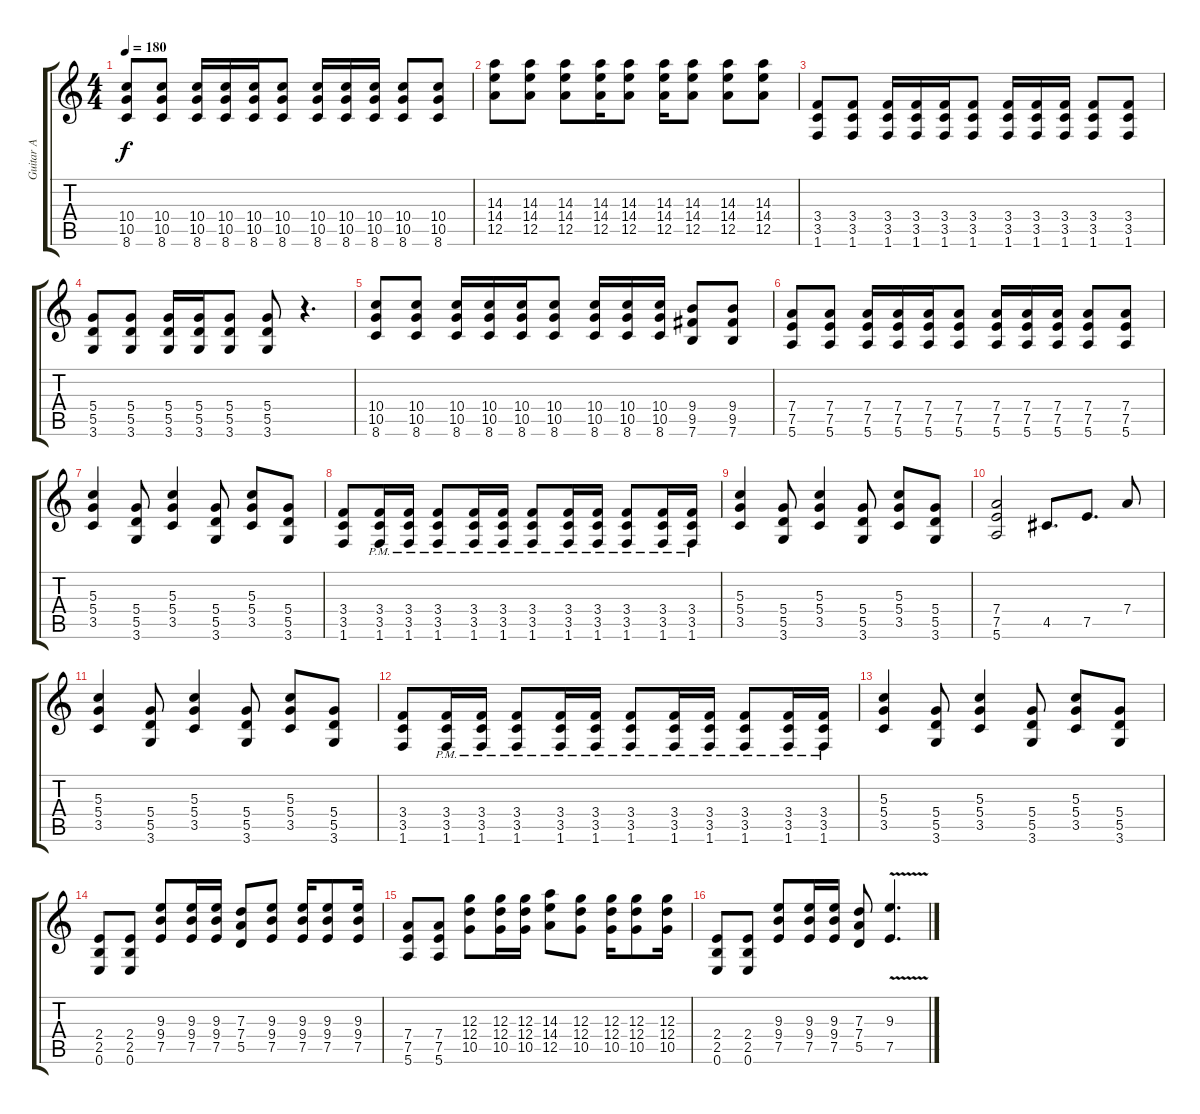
\track ("Guitar A" "Guitar A") {instrument distortionguitar}
\staff {score tabs}
\tuning (E4 B3 G3 D3 A2 E2) {hide}
\ts (4 4)
\tempo 180
\clef g2
\ks c
(10.4 10.5 8.6).8{dy f} (10.4 10.5 8.6).8 (10.4 10.5 8.6).16 (10.4 10.5 8.6).16 (10.4 10.5 8.6).16 (10.4 10.5 8.6).8 (10.4 10.5 8.6).16 (10.4 10.5 8.6).16 (10.4 10.5 8.6).16 (10.4 10.5 8.6).8 (10.4 10.5 8.6).8 |
(14.3 14.4 12.5).8 (14.3 14.4 12.5).8 (14.3 14.4 12.5).8 (14.3 14.4 12.5).16 (14.3 14.4 12.5).8 (14.3 14.4 12.5).16 (14.3 14.4 12.5).8 (14.3 14.4 12.5).8 (14.3 14.4 12.5).8 |
(3.4 3.5 1.6).8 (3.4 3.5 1.6).8 (3.4 3.5 1.6).16 (3.4 3.5 1.6).16 (3.4 3.5 1.6).16 (3.4 3.5 1.6).8 (3.4 3.5 1.6).16 (3.4 3.5 1.6).16 (3.4 3.5 1.6).16 (3.4 3.5 1.6).8 (3.4 3.5 1.6).8 |
(5.4 5.5 3.6).8 (5.4 5.5 3.6).8 (5.4 5.5 3.6).16 (5.4 5.5 3.6).16 (5.4 5.5 3.6).8 (5.4 5.5 3.6).8 r.4{d} |
(10.4 10.5 8.6).8 (10.4 10.5 8.6).8 (10.4 10.5 8.6).16 (10.4 10.5 8.6).16 (10.4 10.5 8.6).16 (10.4 10.5 8.6).8 (10.4 10.5 8.6).16 (10.4 10.5 8.6).16 (10.4 10.5 8.6).16 (9.4 9.5 7.6).8 (9.4 9.5 7.6).8 |
(7.4 7.5 5.6).8 (7.4 7.5 5.6).8 (7.4 7.5 5.6).16 (7.4 7.5 5.6).16 (7.4 7.5 5.6).16 (7.4 7.5 5.6).8 (7.4 7.5 5.6).16 (7.4 7.5 5.6).16 (7.4 7.5 5.6).16 (7.4 7.5 5.6).8 (7.4 7.5 5.6).8 |
(5.3 5.4 3.5).4 (5.4 5.5 3.6).8 (5.3 5.4 3.5).4 (5.4 5.5 3.6).8 (5.3 5.4 3.5).8 (5.4 5.5 3.6).8 |
(3.4 3.5 1.6).8 (3.4{pm} 3.5{pm} 1.6).16 (3.4{pm} 3.5{pm} 1.6).16 (3.4{pm} 3.5{pm} 1.6).8 (3.4{pm} 3.5{pm} 1.6).16 (3.4{pm} 3.5{pm} 1.6).16 (3.4{pm} 3.5{pm} 1.6).8 (3.4{pm} 3.5{pm} 1.6).16 (3.4{pm} 3.5{pm} 1.6).16 (3.4{pm} 3.5{pm} 1.6).8 (3.4{pm} 3.5{pm} 1.6).16 (3.4{pm} 3.5{pm} 1.6).16 |
(5.3 5.4 3.5).4 (5.4 5.5 3.6).8 (5.3 5.4 3.5).4 (5.4 5.5 3.6).8 (5.3 5.4 3.5).8 (5.4 5.5 3.6).8 |
(7.4 7.5 5.6).2 4.5.8{d} 7.5.8{d} 7.4.8 |
(5.3 5.4 3.5).4 (5.4 5.5 3.6).8 (5.3 5.4 3.5).4 (5.4 5.5 3.6).8 (5.3 5.4 3.5).8 (5.4 5.5 3.6).8 |
(3.4 3.5 1.6).8 (3.4{pm} 3.5{pm} 1.6).16 (3.4{pm} 3.5{pm} 1.6).16 (3.4{pm} 3.5{pm} 1.6).8 (3.4{pm} 3.5{pm} 1.6).16 (3.4{pm} 3.5{pm} 1.6).16 (3.4{pm} 3.5{pm} 1.6).8 (3.4{pm} 3.5{pm} 1.6).16 (3.4{pm} 3.5{pm} 1.6).16 (3.4{pm} 3.5{pm} 1.6).8 (3.4{pm} 3.5{pm} 1.6).16 (3.4{pm} 3.5{pm} 1.6).16 |
(5.3 5.4 3.5).4 (5.4 5.5 3.6).8 (5.3 5.4 3.5).4 (5.4 5.5 3.6).8 (5.3 5.4 3.5).8 (5.4 5.5 3.6).8 |
(2.4 2.5 0.6).8 (2.4 2.5 0.6).8 (9.3 9.4 7.5).8 (9.3 9.4 7.5).16 (9.3 9.4 7.5).16 (7.3 7.4 5.5).8 (9.3 9.4 7.5).8 (9.3 9.4 7.5).16 (9.3 9.4 7.5).8 (9.3 9.4 7.5).16 |
(7.4 7.5 5.6).8 (7.4 7.5 5.6).8 (12.3 12.4 10.5).8 (12.3 12.4 10.5).16 (12.3 12.4 10.5).16 (14.3 14.4 12.5).8 (12.3 12.4 10.5).8 (12.3 12.4 10.5).16 (12.3 12.4 10.5).8 (12.3 12.4 10.5).16 |
(2.4 2.5 0.6).8 (2.4 2.5 0.6).8 (9.3 9.4 7.5).8 (9.3 9.4 7.5).16 (9.3 9.4 7.5).16 (7.3 7.4 5.5).8 (9.3{v} 7.5{v}).4{d}
